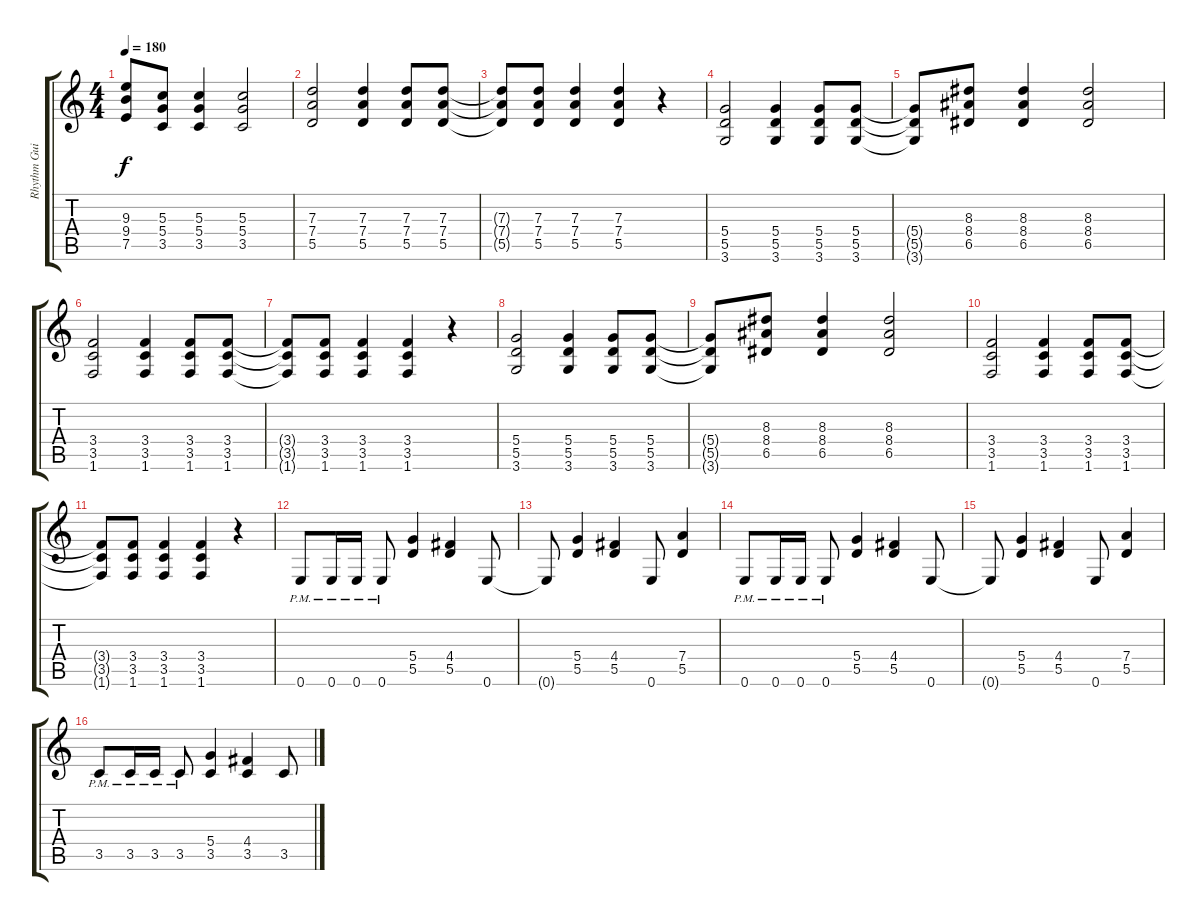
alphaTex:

\track ("Rhythm Guitar 1" "Rhythm Gui") {instrument distortionguitar}
\staff {score tabs}
\tuning (E4 B3 G3 D3 A2 E2) {hide}
\ts (4 4)
\tempo 180
\clef g2
\ks c
(9.3{t} 9.4{t} 7.5{t}).8{dy f} (5.3 5.4 3.5).8 (5.3 5.4 3.5).4 (5.3 5.4 3.5).2 |
(7.3 7.4 5.5).2 (7.3 7.4 5.5).4 (7.3 7.4 5.5).8 (7.3 7.4 5.5).8 |
(7.3{t} 7.4{t} 5.5{t}).8 (7.3 7.4 5.5).8 (7.3 7.4 5.5).4 (7.3 7.4 5.5).4 r.4 |
(5.4 5.5 3.6).2 (5.4 5.5 3.6).4 (5.4 5.5 3.6).8 (5.4 5.5 3.6).8 |
(5.4{t} 5.5{t} 3.6{t}).8 (8.3 8.4 6.5).8 (8.3 8.4 6.5).4 (8.3 8.4 6.5).2 |
(3.4 3.5 1.6).2 (3.4 3.5 1.6).4 (3.4 3.5 1.6).8 (3.4 3.5 1.6).8 |
(3.4{t} 3.5{t} 1.6{t}).8 (3.4 3.5 1.6).8 (3.4 3.5 1.6).4 (3.4 3.5 1.6).4 r.4 |
(5.4 5.5 3.6).2 (5.4 5.5 3.6).4 (5.4 5.5 3.6).8 (5.4 5.5 3.6).8 |
(5.4{t} 5.5{t} 3.6{t}).8 (8.3 8.4 6.5).8 (8.3 8.4 6.5).4 (8.3 8.4 6.5).2 |
(3.4 3.5 1.6).2 (3.4 3.5 1.6).4 (3.4 3.5 1.6).8 (3.4 3.5 1.6).8 |
(3.4{t} 3.5{t} 1.6{t}).8 (3.4 3.5 1.6).8 (3.4 3.5 1.6).4 (3.4 3.5 1.6).4 r.4 |
0.6{pm}.8 0.6{pm}.16 0.6{pm}.16 0.6{pm}.8 (5.4 5.5).4 (4.4 5.5).4 0.6.8 |
0.6{t}.8 (5.4 5.5).4 (4.4 5.5).4 0.6.8 (7.4 5.5).4 |
0.6{pm}.8 0.6{pm}.16 0.6{pm}.16 0.6{pm}.8 (5.4 5.5).4 (4.4 5.5).4 0.6.8 |
0.6{t}.8 (5.4 5.5).4 (4.4 5.5).4 0.6.8 (7.4 5.5).4 |
3.5{pm}.8 3.5{pm}.16 3.5{pm}.16 3.5{pm}.8 (5.4 3.5).4 (4.4 3.5).4 3.5.8
